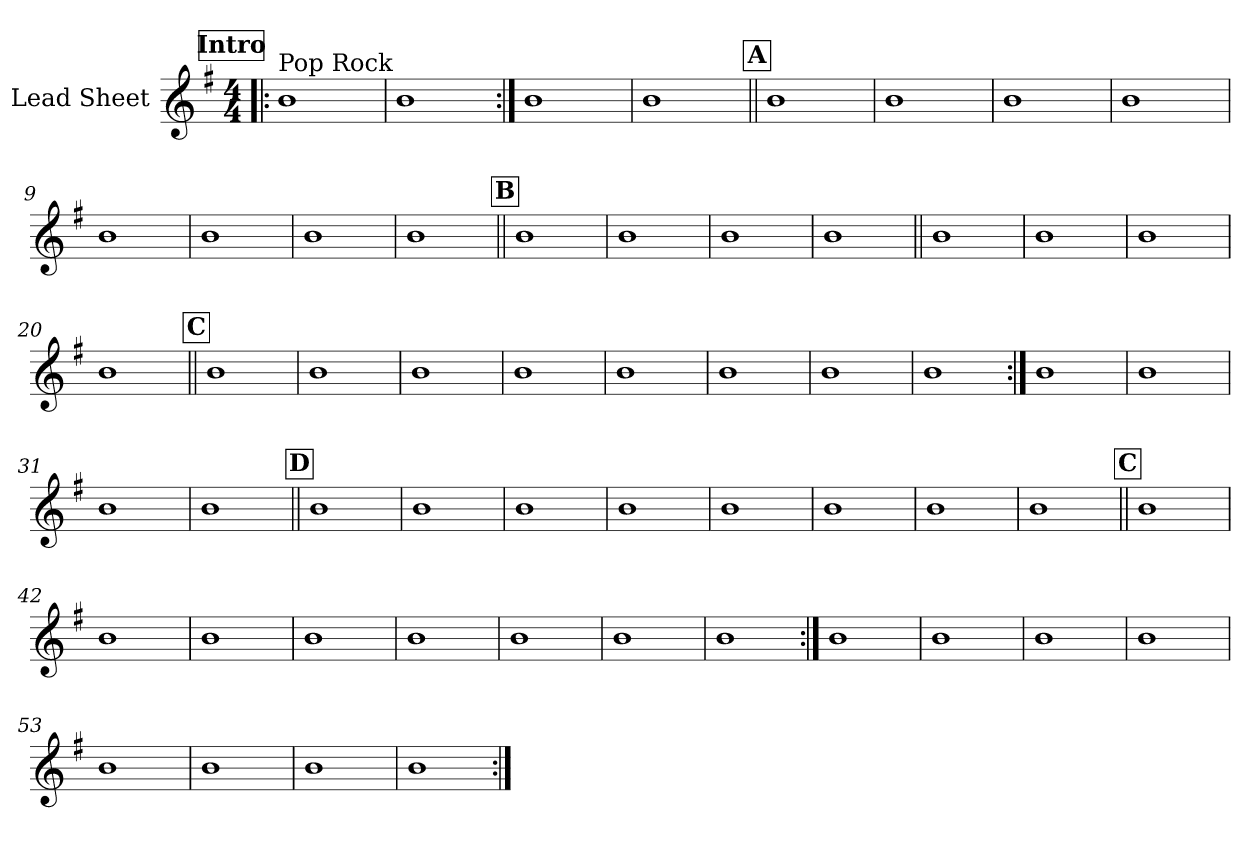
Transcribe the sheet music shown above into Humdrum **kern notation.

**kern
*part1
*staff1
*I"Lead Sheet
*clefG2
*k[f#]
*e:
*M4/4
*MM116
!!LO:REH:place=s1:a:fs=14:t=Intro
=1!|:
!LO:TX:a:t=Pop Rock
1b
=2
1b
=3:|!
1b
=4
1b
!!LO:LB:g=z
!!LO:REH:place=s1:a:fs=14:t=A
=5||
1b
=6
1b
=7
1b
=8
1b
!!LO:LB:g=z
=9
1b
=10
1b
=11
1b
=12
1b
!!LO:LB:g=z
!!LO:REH:place=s1:a:fs=14:t=B
=13||
1b
=14
1b
=15
1b
=16
1b
!!LO:LB:g=z
=17||
1b
=18
1b
=19
1b
=20
1b
!!LO:LB:g=z
!!LO:REH:place=s1:a:fs=14:t=C
=21||
1b
=22
1b
=23
1b
=24
1b
!!LO:LB:g=z
=25
1b
=26
1b
=27
1b
=28
1b
!!LO:LB:g=z
=29:|!
1b
=30
1b
=31
1b
=32
1b
!!LO:LB:g=z
!!LO:REH:place=s1:a:fs=14:t=D
=33||
1b
=34
1b
=35
1b
=36
1b
!!LO:LB:g=z
=37
1b
=38
1b
=39
1b
=40
1b
!!LO:PB:g=z
!!LO:REH:place=s1:a:fs=14:t=C
=41||
1b
=42
1b
=43
1b
=44
1b
=45
1b
=46
1b
=47
1b
=48
1b
!!LO:LB:g=z
=49:|!
1b
=50
1b
=51
1b
=52
1b
=53
1b
=54
1b
=55
1b
=56
1b
=:|!
*-
